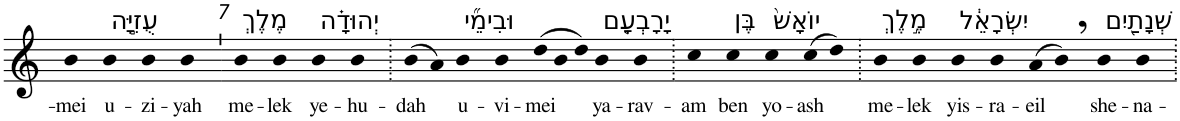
**kern	**text
*part1	*part1
*staff1	*staff1
*I"Piano	*
*I'Pno	*
!!LO:PB:g=z
*clefG2	*
*k[]	*
=6X1	=6X1
!	!LO:LY:b
4b	-mei
!LO:TX:a:t=עֻזִיָּ֣ה	!
!	!LO:LY:b
4b	u-
!	!LO:LY:b
4b	-zi-
!	!LO:LY:b
4b	-yah
=7`	=7`
!LO:TX:a:t=מֶלֶךְ	!
!	!LO:LY:b
4b	me-
!	!LO:LY:b
4b	-lek
!LO:TX:a:t=יְהוּדָ֗ה	!
!	!LO:LY:b
4b	ye-
!	!LO:LY:b
4b	-hu-
=8.	=8.
!	!LO:LY:b
(>8b	-dah
8a)	.
!LO:TX:a:t=וּבִימֵ֞י	!
!	!LO:LY:b
4b	u-
!	!LO:LY:b
4b	-vi-
!	!LO:LY:b
(>12dd	-mei
12b	.
12dd)	.
!LO:TX:a:t=יָרָבְעָ֤ם	!
!	!LO:LY:b
4b	ya-
!	!LO:LY:b
4b	-rav-
=9.	=9.
!	!LO:LY:b
4cc	-am
!LO:TX:a:t=בֶּן	!
!	!LO:LY:b
4cc	ben
!LO:TX:a:t=יוֹאָשׁ֙	!
!	!LO:LY:b
4cc	yo-
!	!LO:LY:b
(>8cc	-ash
8dd)	.
=10.	=10.
!LO:TX:a:t=מֶ֣לֶךְ	!
!	!LO:LY:b
4b	me-
!	!LO:LY:b
4b	-lek
!LO:TX:a:t=יִשְׂרָאֵ֔ל	!
!	!LO:LY:b
4b	yis-
!	!LO:LY:b
4b	-ra-
!	!LO:LY:b
(>8a	-eil
8b,)	.
!LO:TX:a:t=שְׁנָתַ֖יִם	!
!	!LO:LY:b
4b	she-
!	!LO:LY:b
4b	-na-
=.	=.
*-	*-
